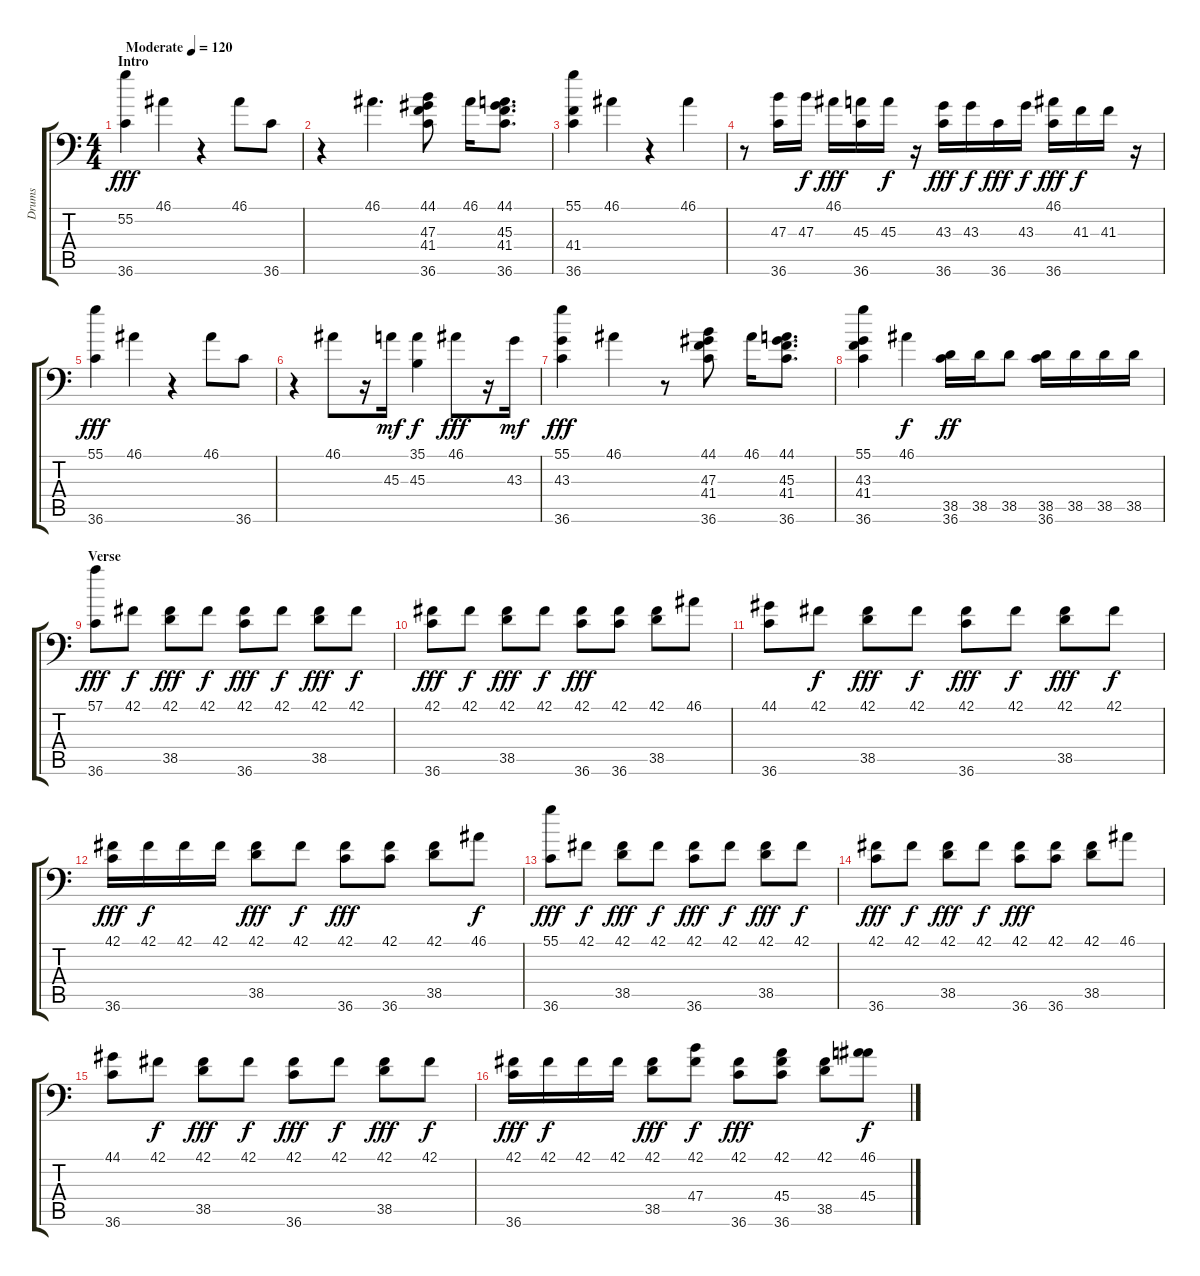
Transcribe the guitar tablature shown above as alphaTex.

\track ("Drums" "Drums") {instrument acousticgrandpiano}
\staff {score tabs}
\tuning (C-1 C-1 C-1 C-1 C-1 C-1) {hide}
\ts (4 4)
\section ("" "Intro")
\tempo (120 "Moderate")
\clef f4
\ks c
(55.2 36.6).4{dy fff instrument acousticgrandpiano} 46.1.4 r.4 46.1.8 36.6.8 |
r.4 46.1.4{d} (44.1 47.3 41.4 36.6).8 46.1.16 (44.1 45.3 41.4 36.6).8{d} |
(55.1 41.4 36.6).4 46.1.4 r.4 46.1.4 |
r.8 (47.3 36.6).16 47.3.16{dy f} 46.1.16{dy fff} (45.3 36.6).16 45.3.16{dy f} r.16 (43.3 36.6).16{dy fff} 43.3.16{dy f} 36.6.16{dy fff} 43.3.16{dy f} (46.1 36.6).16{dy fff} 41.3.16{dy f} 41.3.16 r.16 |
(55.1 36.6).4{dy fff} 46.1.4 r.4 46.1.8 36.6.8 |
r.4 46.1.8 r.16 45.3.16{dy mf} (35.1 45.3).4{dy f} 46.1.8{dy fff} r.16 43.3.16{dy mf} |
(55.1 43.3 36.6).4{dy fff} 46.1.4 r.8 (44.1 47.3 41.4 36.6).8 46.1.16 (44.1 45.3 41.4 36.6).8{d} |
(55.1 43.3 41.4 36.6).4 46.1.4{dy f} (38.5 36.6).16{dy ff} 38.5.16 38.5.8 (38.5 36.6).16 38.5.16 38.5.16 38.5.16 |
\section ("" "Verse")
(57.1 36.6).8{dy fff} 42.1.8{dy f} (42.1 38.5).8{dy fff} 42.1.8{dy f} (42.1 36.6).8{dy fff} 42.1.8{dy f} (42.1 38.5).8{dy fff} 42.1.8{dy f} |
(42.1 36.6).8{dy fff} 42.1.8{dy f} (42.1 38.5).8{dy fff} 42.1.8{dy f} (42.1 36.6).8{dy fff} (42.1 36.6).8 (42.1 38.5).8 46.1.8 |
(44.1 36.6).8 42.1.8{dy f} (42.1 38.5).8{dy fff} 42.1.8{dy f} (42.1 36.6).8{dy fff} 42.1.8{dy f} (42.1 38.5).8{dy fff} 42.1.8{dy f} |
(42.1 36.6).16{dy fff} 42.1.16{dy f} 42.1.16 42.1.16 (42.1 38.5).8{dy fff} 42.1.8{dy f} (42.1 36.6).8{dy fff} (42.1 36.6).8 (42.1 38.5).8 46.1.8{dy f} |
(55.1 36.6).8{dy fff} 42.1.8{dy f} (42.1 38.5).8{dy fff} 42.1.8{dy f} (42.1 36.6).8{dy fff} 42.1.8{dy f} (42.1 38.5).8{dy fff} 42.1.8{dy f} |
(42.1 36.6).8{dy fff} 42.1.8{dy f} (42.1 38.5).8{dy fff} 42.1.8{dy f} (42.1 36.6).8{dy fff} (42.1 36.6).8 (42.1 38.5).8 46.1.8 |
(44.1 36.6).8 42.1.8{dy f} (42.1 38.5).8{dy fff} 42.1.8{dy f} (42.1 36.6).8{dy fff} 42.1.8{dy f} (42.1 38.5).8{dy fff} 42.1.8{dy f} |
(42.1 36.6).16{dy fff} 42.1.16{dy f} 42.1.16 42.1.16 (42.1 38.5).8{dy fff} (42.1 47.4).8{dy f} (42.1 36.6).8{dy fff} (42.1 45.4 36.6).8 (42.1 38.5).8 (46.1 45.4).8{dy f}
